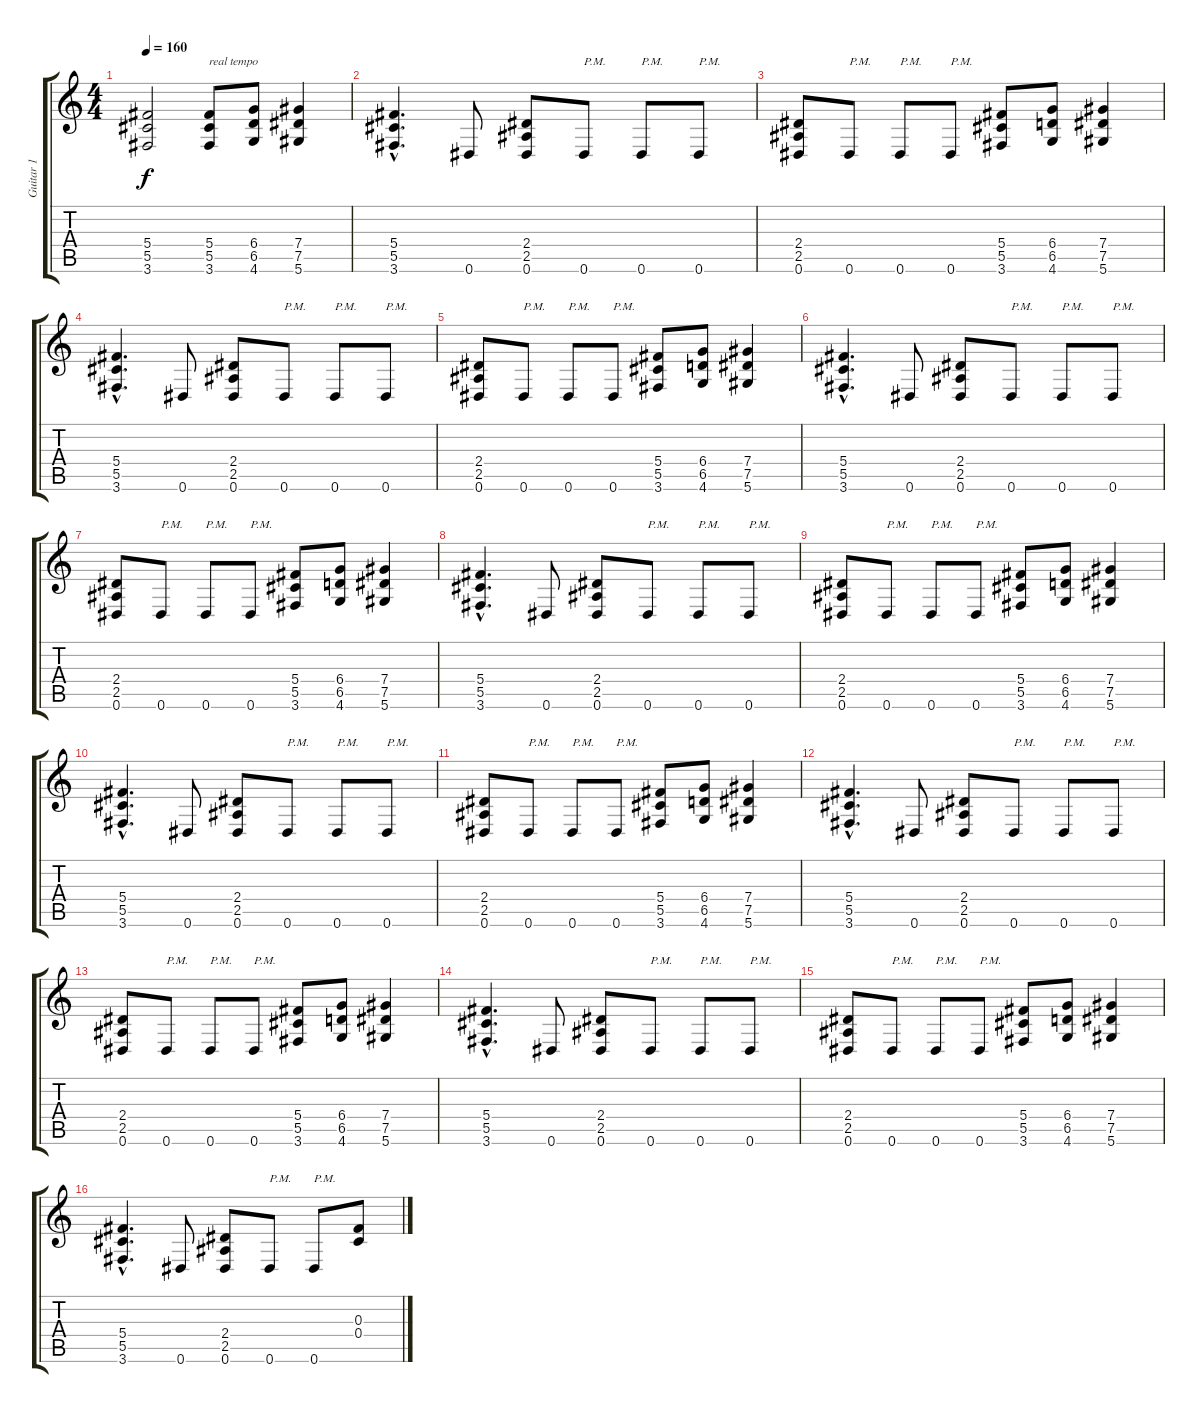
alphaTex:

\track ("Guitar 1" "Guitar 1") {instrument distortionguitar}
\staff {score tabs}
\tuning (Eb4 Bb3 Gb3 Db3 Ab2 Eb2) {hide}
\ts (4 4)
\tempo 160
\clef g2
\ks c
(5.4{t} 5.5{t} 3.6{t}).2{dy f} (5.4 5.5 3.6).8{txt "real tempo"} (6.4 6.5 4.6).8 (7.4 7.5 5.6).4 |
(5.4{hac} 5.5{hac} 3.6{hac}).4{d} 0.6.8 (2.4 2.5 0.6).8 0.6.8{txt "P.M."} 0.6.8{txt "P.M."} 0.6.8{txt "P.M."} |
(2.4 2.5 0.6).8 0.6.8{txt "P.M."} 0.6.8{txt "P.M."} 0.6.8{txt "P.M."} (5.4 5.5 3.6).8 (6.4 6.5 4.6).8 (7.4 7.5 5.6).4 |
(5.4{hac} 5.5{hac} 3.6{hac}).4{d} 0.6.8 (2.4 2.5 0.6).8 0.6.8{txt "P.M."} 0.6.8{txt "P.M."} 0.6.8{txt "P.M."} |
(2.4 2.5 0.6).8 0.6.8{txt "P.M."} 0.6.8{txt "P.M."} 0.6.8{txt "P.M."} (5.4 5.5 3.6).8 (6.4 6.5 4.6).8 (7.4 7.5 5.6).4 |
(5.4{hac} 5.5{hac} 3.6{hac}).4{d} 0.6.8 (2.4 2.5 0.6).8 0.6.8{txt "P.M."} 0.6.8{txt "P.M."} 0.6.8{txt "P.M."} |
(2.4 2.5 0.6).8 0.6.8{txt "P.M."} 0.6.8{txt "P.M."} 0.6.8{txt "P.M."} (5.4 5.5 3.6).8 (6.4 6.5 4.6).8 (7.4 7.5 5.6).4 |
(5.4{hac} 5.5{hac} 3.6{hac}).4{d} 0.6.8 (2.4 2.5 0.6).8 0.6.8{txt "P.M."} 0.6.8{txt "P.M."} 0.6.8{txt "P.M."} |
(2.4 2.5 0.6).8 0.6.8{txt "P.M."} 0.6.8{txt "P.M."} 0.6.8{txt "P.M."} (5.4 5.5 3.6).8 (6.4 6.5 4.6).8 (7.4 7.5 5.6).4 |
(5.4{hac} 5.5{hac} 3.6{hac}).4{d} 0.6.8 (2.4 2.5 0.6).8 0.6.8{txt "P.M."} 0.6.8{txt "P.M."} 0.6.8{txt "P.M."} |
(2.4 2.5 0.6).8 0.6.8{txt "P.M."} 0.6.8{txt "P.M."} 0.6.8{txt "P.M."} (5.4 5.5 3.6).8 (6.4 6.5 4.6).8 (7.4 7.5 5.6).4 |
(5.4{hac} 5.5{hac} 3.6{hac}).4{d} 0.6.8 (2.4 2.5 0.6).8 0.6.8{txt "P.M."} 0.6.8{txt "P.M."} 0.6.8{txt "P.M."} |
(2.4 2.5 0.6).8 0.6.8{txt "P.M."} 0.6.8{txt "P.M."} 0.6.8{txt "P.M."} (5.4 5.5 3.6).8 (6.4 6.5 4.6).8 (7.4 7.5 5.6).4 |
(5.4{hac} 5.5{hac} 3.6{hac}).4{d} 0.6.8 (2.4 2.5 0.6).8 0.6.8{txt "P.M."} 0.6.8{txt "P.M."} 0.6.8{txt "P.M."} |
(2.4 2.5 0.6).8 0.6.8{txt "P.M."} 0.6.8{txt "P.M."} 0.6.8{txt "P.M."} (5.4 5.5 3.6).8 (6.4 6.5 4.6).8 (7.4 7.5 5.6).4 |
(5.4{hac} 5.5{hac} 3.6{hac}).4{d} 0.6.8 (2.4 2.5 0.6).8 0.6.8{txt "P.M."} 0.6.8{txt "P.M."} (0.3 0.4).8
